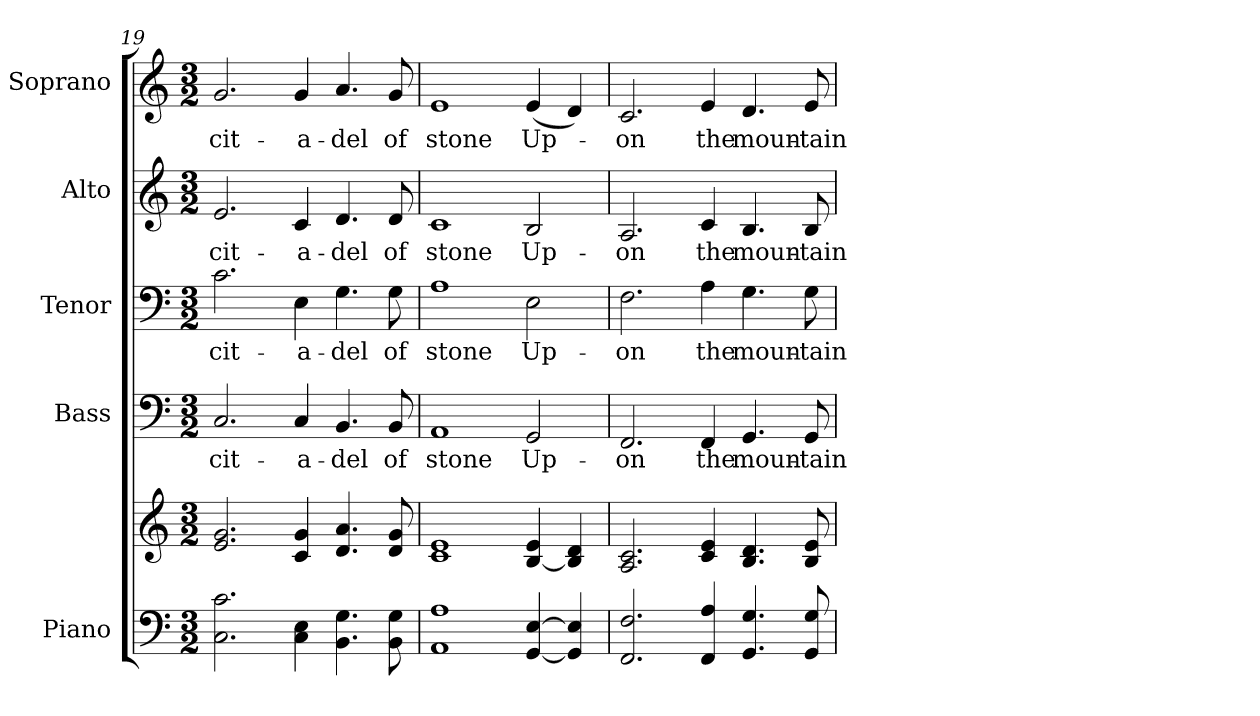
**kern	**kern	**kern	**text	**kern	**text	**kern	**text	**kern	**text
*part5	*part5	*part4	*part4	*part3	*part3	*part2	*part2	*part1	*part1
*staff6	*staff5	*staff4	*staff4	*staff3	*staff3	*staff2	*staff2	*staff1	*staff1
*I"Piano	*	*I"Bass	*	*I"Tenor	*	*I"Alto	*	*I"Soprano	*
*I'Pno.	*	*I'B.	*	*I'T.	*	*I'A.	*	*I'S.	*
*clefF4	*clefG2	*clefF4	*	*clefF4	*	*clefG2	*	*clefG2	*
*k[]	*k[]	*k[]	*	*k[]	*	*k[]	*	*k[]	*
*C:	*C:	*C:	*	*C:	*	*C:	*	*C:	*
*M3/2	*M3/2	*M3/2	*	*M3/2	*	*M3/2	*	*M3/2	*
=19	=19	=19	=19	=19	=19	=19	=19	=19	=19
!	!	!	!LO:LY:b:color=#000000	!	!	!	!	!	!
!	!	!	!	!	!LO:LY:b:color=#000000	!	!	!	!
!	!	!	!	!	!	!	!LO:LY:b:color=#000000	!	!
!	!	!	!	!	!	!	!	!	!LO:LY:b:color=#000000
2.Ci\ 2.ci	2.ei/ 2.gi	2.Ci/	cit-	2.ci\	cit-	2.ei/	cit-	2.gi/	cit-
!	!	!	!LO:LY:b:color=#000000	!	!	!	!	!	!
!	!	!	!	!	!LO:LY:b:color=#000000	!	!	!	!
!	!	!	!	!	!	!	!LO:LY:b:color=#000000	!	!
!	!	!	!	!	!	!	!	!	!LO:LY:b:color=#000000
4Ci\ 4Ei	4ci/ 4gi	4Ci/	-a-	4Ei\	-a-	4ci/	-a-	4gi/	-a-
!	!	!	!LO:LY:b:color=#000000	!	!	!	!	!	!
!	!	!	!	!	!LO:LY:b:color=#000000	!	!	!	!
!	!	!	!	!	!	!	!LO:LY:b:color=#000000	!	!
!	!	!	!	!	!	!	!	!	!LO:LY:b:color=#000000
4.BBi\ 4.Gi	4.di/ 4.ai	4.BBi/	-del	4.Gi\	-del	4.di/	-del	4.ai/	-del
!	!	!	!LO:LY:b:color=#000000	!	!	!	!	!	!
!	!	!	!	!	!LO:LY:b:color=#000000	!	!	!	!
!	!	!	!	!	!	!	!LO:LY:b:color=#000000	!	!
!	!	!	!	!	!	!	!	!	!LO:LY:b:color=#000000
8BBi\ 8Gi	8di/ 8gi	8BBi/	of	8Gi\	of	8di/	of	8gi/	of
!!LO:PB:g=z
=20	=20	=20	=20	=20	=20	=20	=20	=20	=20
!	!	!	!LO:LY:b:color=#000000	!	!	!	!	!	!
!	!	!	!	!	!LO:LY:b:color=#000000	!	!	!	!
!	!	!	!	!	!	!	!LO:LY:b:color=#000000	!	!
!	!	!	!	!	!	!	!	!	!LO:LY:b:color=#000000
1AAi 1Ai	1ci 1ei	1AAi	stone	1Ai	stone	1ci	stone	1ei	stone
!	!	!	!LO:LY:b:color=#000000	!	!	!	!	!	!
!	!	!	!	!	!LO:LY:b:color=#000000	!	!	!	!
!	!	!	!	!	!	!	!LO:LY:b:color=#000000	!	!
!	!	!	!	!	!	!	!	!	!LO:LY:b:color=#000000
[<4GGi/ [>4Ei	[<4Bi/ 4ei	2GGi/	Up-	2Ei\	Up-	2Bi/	Up-	(4ei/	Up-
4GGi/] 4Ei]	4Bi/] 4di	.	.	.	.	.	.	4di/)	.
=21	=21	=21	=21	=21	=21	=21	=21	=21	=21
!	!	!	!LO:LY:b:color=#000000	!	!	!	!	!	!
!	!	!	!	!	!LO:LY:b:color=#000000	!	!	!	!
!	!	!	!	!	!	!	!LO:LY:b:color=#000000	!	!
!	!	!	!	!	!	!	!	!	!LO:LY:b:color=#000000
2.FFi/ 2.Fi	2.Ai/ 2.ci	2.FFi/	-on	2.Fi\	-on	2.Ai/	-on	2.ci/	-on
!	!	!	!LO:LY:b:color=#000000	!	!	!	!	!	!
!	!	!	!	!	!LO:LY:b:color=#000000	!	!	!	!
!	!	!	!	!	!	!	!LO:LY:b:color=#000000	!	!
!	!	!	!	!	!	!	!	!	!LO:LY:b:color=#000000
4FFi/ 4Ai	4ci/ 4ei	4FFi/	the	4Ai\	the	4ci/	the	4ei/	the
!	!	!	!LO:LY:b:color=#000000	!	!	!	!	!	!
!	!	!	!	!	!LO:LY:b:color=#000000	!	!	!	!
!	!	!	!	!	!	!	!LO:LY:b:color=#000000	!	!
!	!	!	!	!	!	!	!	!	!LO:LY:b:color=#000000
4.GGi/ 4.Gi	4.Bi/ 4.di	4.GGi/	moun-	4.Gi\	moun-	4.Bi/	moun-	4.di/	moun-
!	!	!	!LO:LY:b:color=#000000	!	!	!	!	!	!
!	!	!	!	!	!LO:LY:b:color=#000000	!	!	!	!
!	!	!	!	!	!	!	!LO:LY:b:color=#000000	!	!
!	!	!	!	!	!	!	!	!	!LO:LY:b:color=#000000
8GGi/ 8Gi	8Bi/ 8ei	8GGi/	-tain-	8Gi\	-tain-	8Bi/	-tain-	8ei/	-tain-
=	=	=	=	=	=	=	=	=	=
*-	*-	*-	*-	*-	*-	*-	*-	*-	*-
